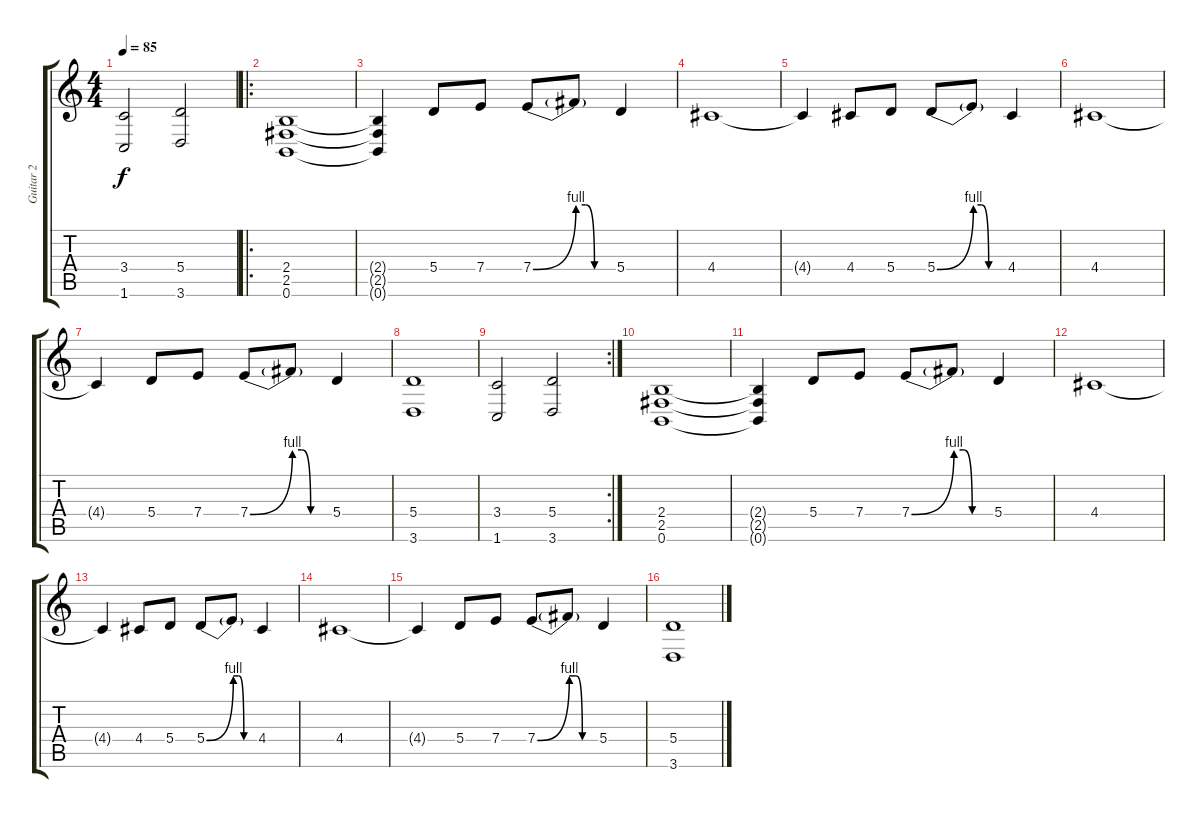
\track ("Guitar 2" "Guitar 2") {instrument distortionguitar}
\staff {score tabs}
\tuning (B3 Gb3 D3 A2 E2 B1) {hide}
\ts (4 4)
\tempo 85
\clef g2
\ks c
(3.4 1.6).2{dy f} (5.4 3.6).2 |
\ro
(2.4 2.5 0.6).1 |
(2.4{t} 2.5{t} 0.6{t}).4 5.4.8 7.4.8 7.4{be (bend 0 0 60 4)}.8 7.4{be (custom 0 4 15 4 30 0 60 0) t}.8 5.4.4 |
4.4.1 |
4.4{t}.4 4.4.8 5.4.8 5.4{be (bend 0 0 60 4)}.8 5.4{be (custom 0 4 15 4 30 0 60 0) t}.8 4.4.4 |
4.4.1 |
4.4{t}.4 5.4.8 7.4.8 7.4{be (bend 0 0 60 4)}.8 7.4{be (custom 0 4 15 4 30 0 60 0) t}.8 5.4.4 |
(5.4 3.6).1 |
\rc 2
(3.4 1.6).2 (5.4 3.6).2 |
(2.4 2.5 0.6).1{volume 6} |
(2.4{t} 2.5{t} 0.6{t}).4 5.4.8 7.4.8 7.4{be (bend 0 0 60 4)}.8 7.4{be (custom 0 4 15 4 30 0 60 0) t}.8 5.4.4 |
4.4.1 |
4.4{t}.4 4.4.8 5.4.8 5.4{be (bend 0 0 60 4)}.8 5.4{be (custom 0 4 15 4 30 0 60 0) t}.8 4.4.4 |
4.4.1 |
4.4{t}.4 5.4.8 7.4.8 7.4{be (bend 0 0 60 4)}.8{volume 0} 7.4{be (custom 0 4 15 4 30 0 60 0) t}.8 5.4.4 |
(5.4 3.6).1
